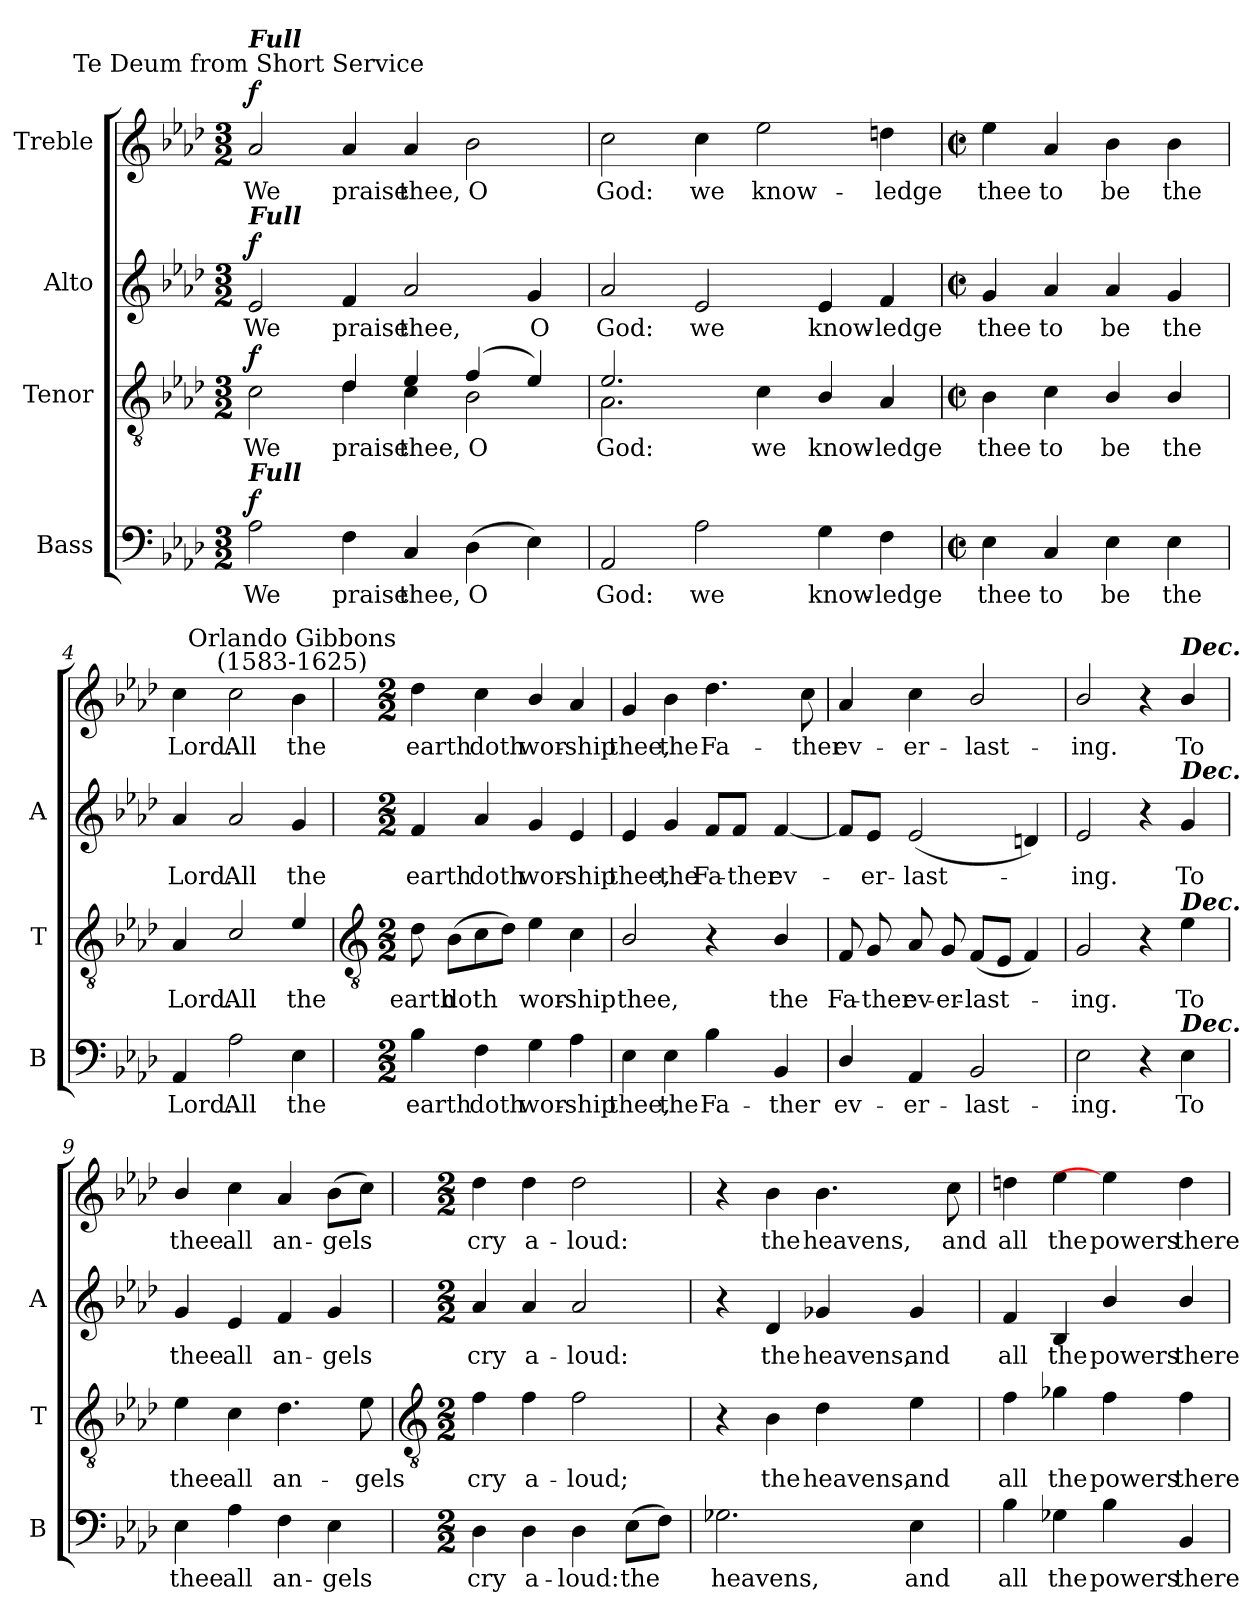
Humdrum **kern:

**kern	**text	**dynam	**kern	**text	**dynam	**kern	**text	**dynam	**kern	**text	**dynam
*part4	*part4	*part4	*part3	*part3	*part3	*part2	*part2	*part2	*part1	*part1	*part1
*staff4	*staff4	*staff4	*staff3	*staff3	*staff3	*staff2	*staff2	*staff2	*staff1	*staff1	*staff1
*I"Bass	*	*	*I"Tenor	*	*	*I"Alto	*	*	*I"Treble	*	*
*I'B	*	*	*I'T	*	*	*I'A	*	*	*	*	*
*clefF4	*	*	*clefGv2	*	*	*clefG2	*	*	*clefG2	*	*
*k[b-e-a-d-]	*	*	*k[b-e-a-d-]	*	*	*k[b-e-a-d-]	*	*	*k[b-e-a-d-]	*	*
*A-:	*	*	*A-:	*	*	*A-:	*	*	*A-:	*	*
*M3/2	*	*	*M3/2	*	*	*M3/2	*	*	*M3/2	*	*
=1	=1	=1	=1	=1	=1	=1	=1	=1	=1	=1	=1
!	!	!	!	!	!	!	!	!	!LO:TX:a:cj:t=Te Deum from Short Service	!	!
!	!	!	!	!	!	!	!	!	!LO:TX:a:Bi:t=Full	!	!
!	!	!	!	!	!	!LO:TX:a:Bi:t=Full	!	!	!	!	!
!	!	!	!LO:TX:a:Bi:t=Full	!	!	!	!	!	!	!	!
!LO:TX:a:Bi:t=Full	!	!	!	!	!	!	!	!	!	!	!
!	!LO:LY:b	!LO:DY:b	!	!LO:LY:b	!LO:DY:b	!	!LO:LY:b	!LO:DY:b	!	!LO:LY:b	!LO:DY:b
*	*	*	*^	*	*	*	*	*	*	*	*
2A-	We	f	2c\	2ryy	We	f	2e-	We	f	2a-	We	f
!	!LO:LY:b	!	!	!	!LO:LY:b	!	!	!LO:LY:b	!	!	!LO:LY:b	!
4F	praise	.	4d-/	4d-\	praise	.	4f	praise	.	4a-	praise	.
!	!LO:LY:b	!	!	!	!LO:LY:b	!	!	!LO:LY:b	!	!	!LO:LY:b	!
4C	thee,	.	4e-/	4c\	thee,	.	2a-	thee,	.	4a-	thee,	.
!	!LO:LY:b	!	!	!	!LO:LY:b	!	!	!	!	!	!LO:LY:b	!
(>4D-	O	.	(>4f/	2B-\	O	.	.	.	.	2b-	O	.
!	!	!	!	!	!	!	!	!LO:LY:b	!	!	!	!
4E-)	.	.	4e-/)	.	.	.	4g	O	.	.	.	.
=2	=2	=2	=2	=2	=2	=2	=2	=2	=2	=2	=2	=2
!	!LO:LY:b	!	!	!	!LO:LY:b	!	!	!LO:LY:b	!	!	!LO:LY:b	!
2AA-	God:	.	2.e-/	2.A-\	God:	.	2a-	God:	.	2cc	God:	.
!	!LO:LY:b	!	!	!	!	!	!	!LO:LY:b	!	!	!LO:LY:b	!
2A-	we	.	.	.	.	.	2e-	we	.	4cc	we	.
!	!	!	!	!	!LO:LY:b	!	!	!	!	!	!LO:LY:b	!
.	.	.	4c\	4ryy	we	.	.	.	.	2ee-	know-	.
!	!LO:LY:b	!	!	!	!LO:LY:b	!	!	!LO:LY:b	!	!	!	!
4G	know-	.	4B-/	2ryy	know-	.	4e-	know-	.	.	.	.
!	!LO:LY:b	!	!	!	!LO:LY:b	!	!	!LO:LY:b	!	!	!LO:LY:b	!
4F	-ledge	.	4A-/	.	-ledge	.	4f	-ledge	.	4ddn	-ledge	.
=3	=3	=3	=3	=3	=3	=3	=3	=3	=3	=3	=3	=3
*M2/2	*	*	*M2/2	*	*	*	*M2/2	*	*	*M2/2	*	*
*met(c|)	*	*	*met(c|)	*	*	*	*met(c|)	*	*	*met(c|)	*	*
!	!LO:LY:b	!	!	!	!LO:LY:b	!	!	!LO:LY:b	!	!	!LO:LY:b	!
4E-	thee	.	4B-\	1ryy	thee	.	4g	thee	.	4ee-	thee	.
!	!LO:LY:b	!	!	!	!LO:LY:b	!	!	!LO:LY:b	!	!	!LO:LY:b	!
4C	to	.	4c\	.	to	.	4a-	to	.	4a-	to	.
!	!LO:LY:b	!	!	!	!LO:LY:b	!	!	!LO:LY:b	!	!	!LO:LY:b	!
4E-	be	.	4B-/	.	be	.	4a-	be	.	4b-	be	.
!	!LO:LY:b	!	!	!	!LO:LY:b	!	!	!LO:LY:b	!	!	!LO:LY:b	!
4E-	the	.	4B-/	.	the	.	4g	the	.	4b-	the	.
=4	=4	=4	=4	=4	=4	=4	=4	=4	=4	=4	=4	=4
!	!LO:LY:b	!	!	!	!LO:LY:b	!	!	!LO:LY:b	!	!	!LO:LY:b	!
4AA-	Lord.	.	4A-/	1ryy	Lord.	.	4a-	Lord.	.	4cc	Lord.	.
!	!LO:LY:b	!	!	!	!LO:LY:b	!	!	!LO:LY:b	!	!	!LO:LY:b	!
2A-	All	.	2c/	.	All	.	2a-	All	.	2cc	All	.
!	!	!	!	!	!	!	!	!	!	!LO:TX:a:cj:t=Orlando Gibbons\n(1583-1625)	!	!
!	!LO:LY:b	!	!	!	!LO:LY:b	!	!	!LO:LY:b	!	!	!LO:LY:b	!
4E-	the	.	4e-/	.	the	.	4g	the	.	4b-	the	.
*	*	*	*v	*v	*	*	*	*	*	*	*	*
!!LO:LB:g=z
=5	=5	=5	=5	=5	=5	=5	=5	=5	=5	=5	=5
*	*	*	*clefGv2	*	*	*	*	*	*	*	*
*M2/2	*	*	*M2/2	*	*	*M2/2	*	*	*M2/2	*	*
!	!LO:LY:b	!	!	!LO:LY:b	!	!	!LO:LY:b	!	!	!LO:LY:b	!
4B-	earth	.	8d-	earth	.	4f	earth	.	4dd-	earth	.
!	!	!	!	!LO:LY:b	!	!	!	!	!	!	!
.	.	.	(>8B-L	doth	.	.	.	.	.	.	.
!	!LO:LY:b	!	!	!	!	!	!LO:LY:b	!	!	!LO:LY:b	!
4F	doth	.	8c	.	.	4a-	doth	.	4cc	doth	.
.	.	.	8d-J)	.	.	.	.	.	.	.	.
!	!LO:LY:b	!	!	!LO:LY:b	!	!	!LO:LY:b	!	!	!LO:LY:b	!
4G	wor-	.	4e-	wor-	.	4g	wor-	.	4b-/	wor-	.
!	!LO:LY:b	!	!	!LO:LY:b	!	!	!LO:LY:b	!	!	!LO:LY:b	!
4A-	-ship	.	4c	-ship	.	4e-	-ship	.	4a-	-ship	.
=6	=6	=6	=6	=6	=6	=6	=6	=6	=6	=6	=6
!	!LO:LY:b	!	!	!LO:LY:b	!	!	!LO:LY:b	!	!	!LO:LY:b	!
4E-	thee,	.	2B-/	thee,	.	4e-	thee,	.	4g	thee,	.
!	!LO:LY:b	!	!	!	!	!	!LO:LY:b	!	!	!LO:LY:b	!
4E-	the	.	.	.	.	4g	the	.	4b-	the	.
!	!LO:LY:b	!	!	!	!	!	!LO:LY:b	!	!	!LO:LY:b	!
4B-	Fa-	.	4r	.	.	8f/L	Fa-	.	4.dd-	Fa-	.
!	!	!	!	!	!	!	!LO:LY:b	!	!	!	!
.	.	.	.	.	.	8f/J	-ther	.	.	.	.
!	!LO:LY:b	!	!	!LO:LY:b	!	!	!LO:LY:b	!	!	!	!
4BB-	-ther	.	4B-/	the	.	[4f	ev-	.	.	.	.
!	!	!	!	!	!	!	!	!	!	!LO:LY:b	!
.	.	.	.	.	.	.	.	.	8cc	-ther	.
=7	=7	=7	=7	=7	=7	=7	=7	=7	=7	=7	=7
!	!LO:LY:b	!	!	!LO:LY:b	!	!	!	!	!	!LO:LY:b	!
4D-/	ev-	.	8F	Fa-	.	8f/L]	.	.	4a-	ev-	.
!	!	!	!	!LO:LY:b	!	!	!LO:LY:b	!	!	!	!
.	.	.	8G	-ther	.	8e-/J	er-	.	.	.	.
!	!LO:LY:b	!	!	!LO:LY:b	!	!	!LO:LY:b	!	!	!LO:LY:b	!
4AA-	-er-	.	8A-	ev-	.	(<2e-	-last-	.	4cc	-er-	.
!	!	!	!	!LO:LY:b	!	!	!	!	!	!	!
.	.	.	8G	-er-	.	.	.	.	.	.	.
!	!LO:LY:b	!	!	!LO:LY:b	!	!	!	!	!	!LO:LY:b	!
2BB-	-last-	.	(<8FL	-last-	.	.	.	.	2b-/	-last-	.
.	.	.	8E-J	.	.	.	.	.	.	.	.
.	.	.	4F)	.	.	4dn)	.	.	.	.	.
=8	=8	=8	=8	=8	=8	=8	=8	=8	=8	=8	=8
!	!LO:LY:b	!	!	!LO:LY:b	!	!	!LO:LY:b	!	!	!LO:LY:b	!
2E-	-ing.	.	2G	ing.	.	2e-	ing.	.	2b-/	-ing.	.
4r	.	.	4r	.	.	4r	.	.	4r	.	.
!	!	!	!	!	!	!	!	!	!LO:TX:a:Bi:t=Dec.	!	!
!	!	!	!	!	!	!LO:TX:a:Bi:t=Dec.	!	!	!	!	!
!	!	!	!LO:TX:a:Bi:t=Dec.	!	!	!	!	!	!	!	!
!LO:TX:a:Bi:t=Dec.	!	!	!	!	!	!	!	!	!	!	!
!	!LO:LY:b	!	!	!LO:LY:b	!	!	!LO:LY:b	!	!	!LO:LY:b	!
4E-	To	.	4e-	To	.	4g	To	.	4b-/	To	.
=9	=9	=9	=9	=9	=9	=9	=9	=9	=9	=9	=9
!	!LO:LY:b	!	!	!LO:LY:b	!	!	!LO:LY:b	!	!	!LO:LY:b	!
4E-	thee	.	4e-	thee	.	4g	thee	.	4b-/	thee	.
!	!LO:LY:b	!	!	!LO:LY:b	!	!	!LO:LY:b	!	!	!LO:LY:b	!
4A-	all	.	4c	all	.	4e-	all	.	4cc	all	.
!	!LO:LY:b	!	!	!LO:LY:b	!	!	!LO:LY:b	!	!	!LO:LY:b	!
4F	an-	.	4.d-	an-	.	4f	an-	.	4a-	an-	.
!	!LO:LY:b	!	!	!	!	!	!LO:LY:b	!	!	!LO:LY:b	!
4E-	-gels	.	.	.	.	4g	-gels	.	(>8b-L	-gels	.
!	!	!	!	!LO:LY:b	!	!	!	!	!	!	!
.	.	.	8e-	-gels	.	.	.	.	8ccJ)	.	.
!!LO:LB:g=z
=10	=10	=10	=10	=10	=10	=10	=10	=10	=10	=10	=10
*	*	*	*clefGv2	*	*	*	*	*	*	*	*
*M2/2	*	*	*M2/2	*	*	*M2/2	*	*	*M2/2	*	*
!	!LO:LY:b	!	!	!LO:LY:b	!	!	!LO:LY:b	!	!	!LO:LY:b	!
4D-	cry	.	4f	cry	.	4a-	cry	.	4dd-	cry	.
!	!LO:LY:b	!	!	!LO:LY:b	!	!	!LO:LY:b	!	!	!LO:LY:b	!
4D-	a-	.	4f	a-	.	4a-	a-	.	4dd-	a-	.
!	!LO:LY:b	!	!	!LO:LY:b	!	!	!LO:LY:b	!	!	!LO:LY:b	!
4D-	-loud:	.	2f	-loud;	.	2a-	-loud:	.	2dd-	-loud:	.
!	!LO:LY:b	!	!	!	!	!	!	!	!	!	!
(>8E-L	the	.	.	.	.	.	.	.	.	.	.
8FJ)	.	.	.	.	.	.	.	.	.	.	.
=11	=11	=11	=11	=11	=11	=11	=11	=11	=11	=11	=11
!	!LO:LY:b	!	!	!	!	!	!	!	!	!	!
2.G-X	heavens,	.	4r	.	.	4r	.	.	4r	.	.
!	!	!	!	!LO:LY:b	!	!	!LO:LY:b	!	!	!LO:LY:b	!
.	.	.	4B-	the	.	4d-	the	.	4b-	the	.
!	!	!	!	!LO:LY:b	!	!	!LO:LY:b	!	!	!LO:LY:b	!
.	.	.	4d-	heavens,	.	4g-X	heavens,	.	4.b-	heavens,	.
!	!LO:LY:b	!	!	!LO:LY:b	!	!	!LO:LY:b	!	!	!	!
4E-	and	.	4e-	and	.	4g-	and	.	.	.	.
!	!	!	!	!	!	!	!	!	!	!LO:LY:b	!
.	.	.	.	.	.	.	.	.	8cc	and	.
=12	=12	=12	=12	=12	=12	=12	=12	=12	=12	=12	=12
!	!LO:LY:b	!	!	!LO:LY:b	!	!	!LO:LY:b	!	!	!LO:LY:b	!
4B-	all	.	4f	all	.	4f	all	.	4ddn	all	.
!	!LO:LY:b	!	!	!LO:LY:b	!	!	!LO:LY:b	!	!	!LO:LY:b	!
4G-X	the	.	4g-X	the	.	4B-	the	.	4ee-	the	.
!	!LO:LY:b	!	!	!LO:LY:b	!	!	!LO:LY:b	!	!	!LO:LY:b	!
4B-	powers	.	4f	powers	.	4b-/	powers	.	4ee-]	powers	.
!	!LO:LY:b	!	!	!LO:LY:b	!	!	!LO:LY:b	!	!	!LO:LY:b	!
4BB-	there-	.	4f	there-	.	4b-/	there-	.	4dd	there-	.
=	=	=	=	=	=	=	=	=	=	=	=
*-	*-	*-	*-	*-	*-	*-	*-	*-	*-	*-	*-
